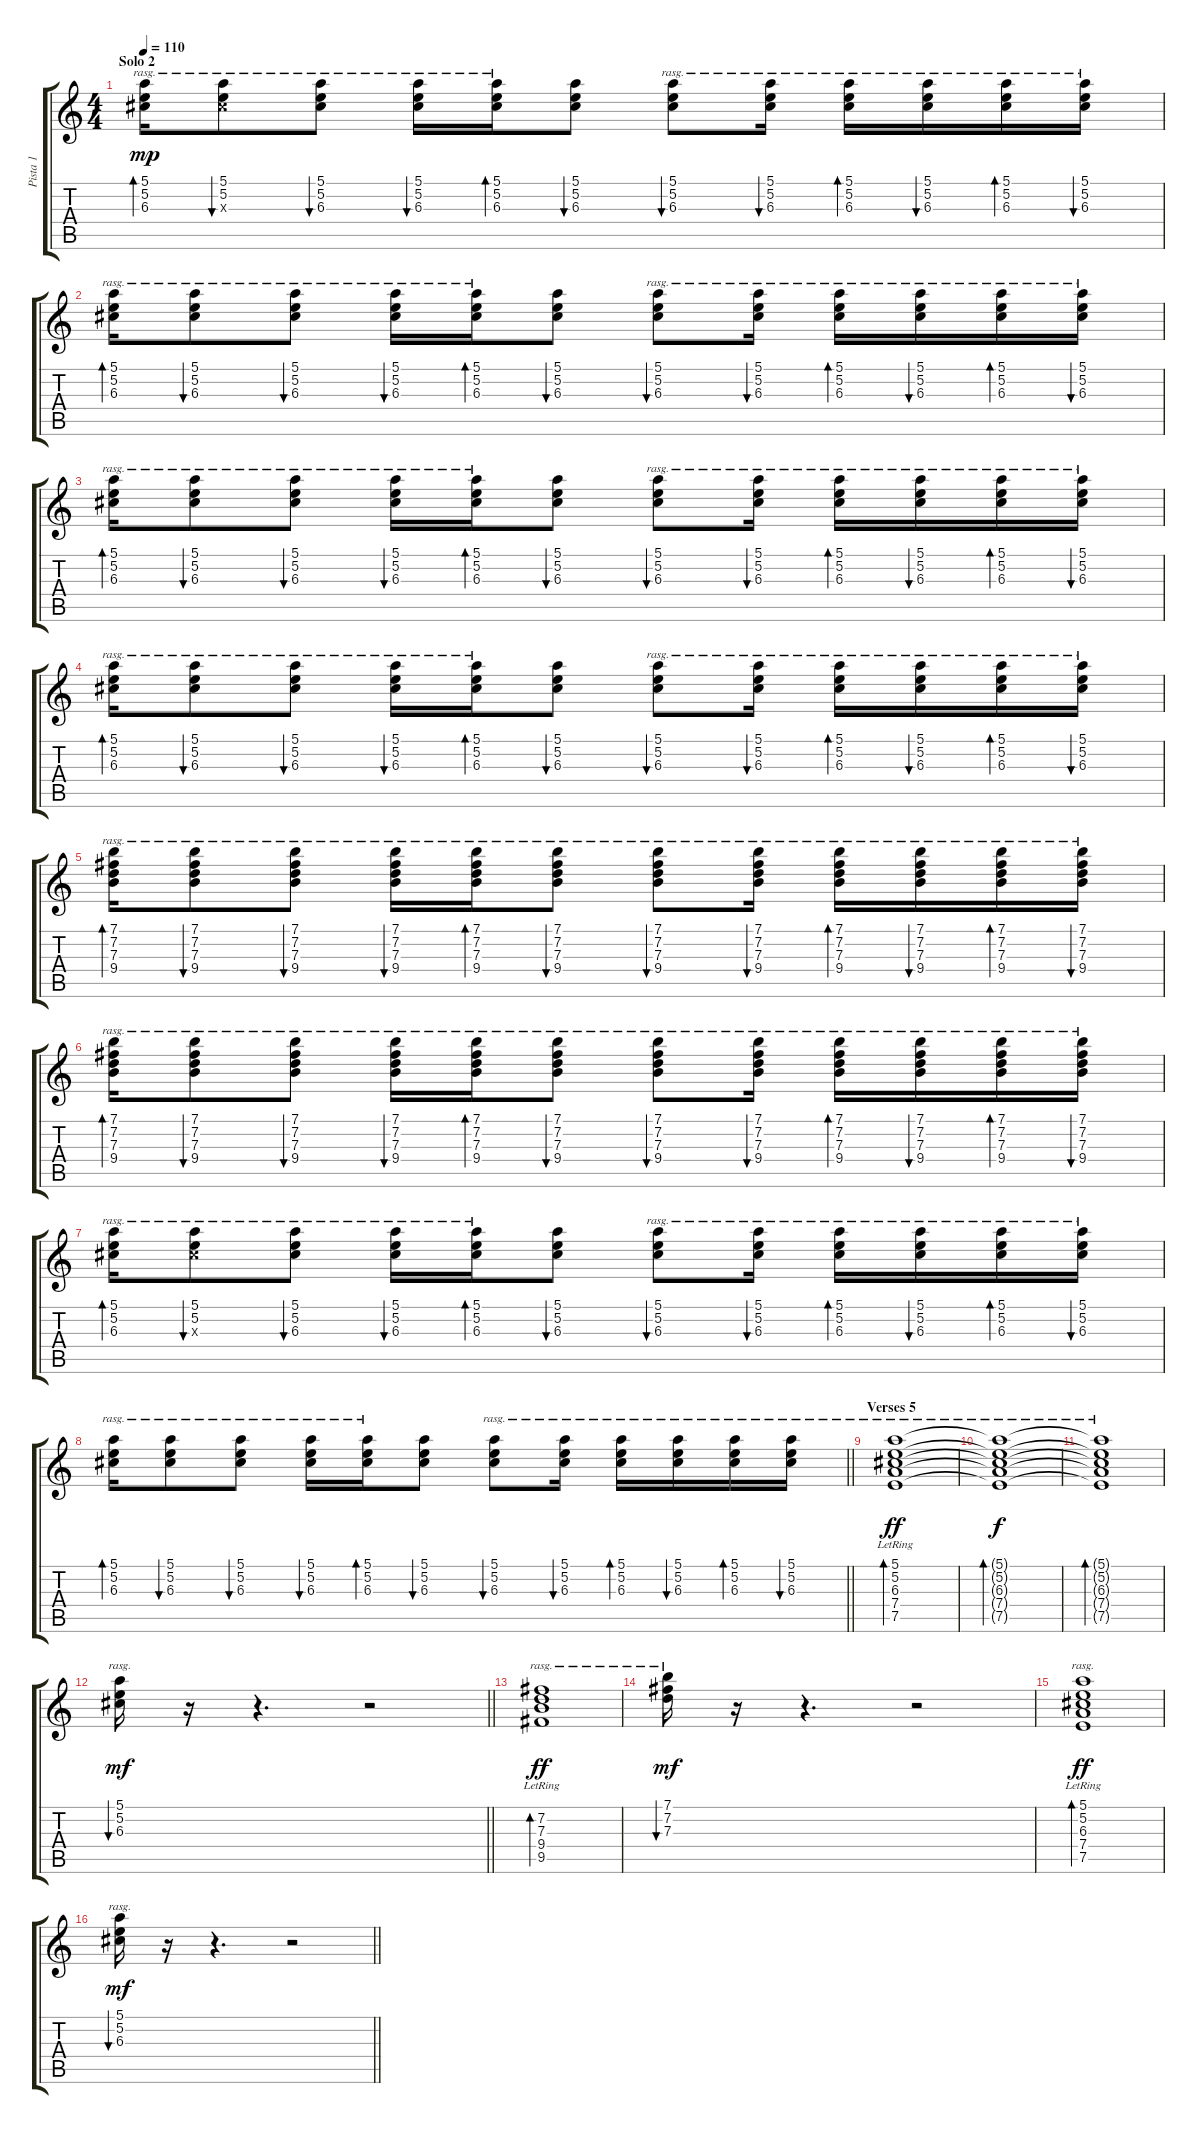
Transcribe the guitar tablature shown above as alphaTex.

\track ("Pista 1" "Pista 1") {instrument electricguitarjazz}
\staff {score tabs}
\tuning (E4 B3 G3 D3 A2 E2) {hide}
\ts (4 4)
\section ("" "Solo 2")
\tempo 110
\clef g2
\ks c
(5.1 5.2 6.3).16{bd 60 rasg ii dy mp instrument distortionguitar} (5.1 5.2 6.3{x}).8{bu 120 rasg ii} (5.1 5.2 6.3).8{bu 120 rasg ii} (5.1 5.2 6.3).16{bu 60 rasg ii} (5.1 5.2 6.3).16{bd 240 rasg ii} (5.1 5.2 6.3).8{bu 60} (5.1 5.2 6.3).8{bu 120 rasg ii} (5.1 5.2 6.3).16{bu 60 rasg ii} (5.1 5.2 6.3).16{bd 240 rasg ii} (5.1 5.2 6.3).16{bu 120 rasg ii} (5.1 5.2 6.3).16{bd 240 rasg ii} (5.1 5.2 6.3).16{bu 120 rasg ii} |
(5.1 5.2 6.3).16{bd 60 rasg ii} (5.1 5.2 6.3).8{bu 120 rasg ii} (5.1 5.2 6.3).8{bu 120 rasg ii} (5.1 5.2 6.3).16{bu 60 rasg ii} (5.1 5.2 6.3).16{bd 240 rasg ii} (5.1 5.2 6.3).8{bu 60} (5.1 5.2 6.3).8{bu 120 rasg ii} (5.1 5.2 6.3).16{bu 60 rasg ii} (5.1 5.2 6.3).16{bd 240 rasg ii} (5.1 5.2 6.3).16{bu 120 rasg ii} (5.1 5.2 6.3).16{bd 240 rasg ii} (5.1 5.2 6.3).16{bu 120 rasg ii} |
(5.1 5.2 6.3).16{bd 60 rasg ii} (5.1 5.2 6.3).8{bu 120 rasg ii} (5.1 5.2 6.3).8{bu 120 rasg ii} (5.1 5.2 6.3).16{bu 60 rasg ii} (5.1 5.2 6.3).16{bd 240 rasg ii} (5.1 5.2 6.3).8{bu 60} (5.1 5.2 6.3).8{bu 120 rasg ii} (5.1 5.2 6.3).16{bu 60 rasg ii} (5.1 5.2 6.3).16{bd 240 rasg ii} (5.1 5.2 6.3).16{bu 120 rasg ii} (5.1 5.2 6.3).16{bd 240 rasg ii} (5.1 5.2 6.3).16{bu 120 rasg ii} |
(5.1 5.2 6.3).16{bd 60 rasg ii} (5.1 5.2 6.3).8{bu 120 rasg ii} (5.1 5.2 6.3).8{bu 120 rasg ii} (5.1 5.2 6.3).16{bu 60 rasg ii} (5.1 5.2 6.3).16{bd 240 rasg ii} (5.1 5.2 6.3).8{bu 60} (5.1 5.2 6.3).8{bu 120 rasg ii} (5.1 5.2 6.3).16{bu 60 rasg ii} (5.1 5.2 6.3).16{bd 240 rasg ii} (5.1 5.2 6.3).16{bu 120 rasg ii} (5.1 5.2 6.3).16{bd 240 rasg ii} (5.1 5.2 6.3).16{bu 120 rasg ii} |
(7.1 7.2 7.3 9.4).16{bd 30 rasg ii} (7.1 7.2 7.3 9.4).8{bu 120 rasg ii} (7.1 7.2 7.3 9.4).8{bu 120 rasg ii} (7.1 7.2 7.3 9.4).16{bu 120 rasg ii} (7.1 7.2 7.3 9.4).16{bd 120 rasg ii} (7.1 7.2 7.3 9.4).8{bu 120 rasg ii} (7.1 7.2 7.3 9.4).8{bu 120 rasg ii} (7.1 7.2 7.3 9.4).16{bu 120 rasg ii} (7.1 7.2 7.3 9.4).16{bd 120 rasg ii} (7.1 7.2 7.3 9.4).16{bu 120 rasg ii} (7.1 7.2 7.3 9.4).16{bd 120 rasg ii} (7.1 7.2 7.3 9.4).16{bu 120 rasg ii} |
(7.1 7.2 7.3 9.4).16{bd 30 rasg ii} (7.1 7.2 7.3 9.4).8{bu 120 rasg ii} (7.1 7.2 7.3 9.4).8{bu 120 rasg ii} (7.1 7.2 7.3 9.4).16{bu 120 rasg ii} (7.1 7.2 7.3 9.4).16{bd 120 rasg ii} (7.1 7.2 7.3 9.4).8{bu 120 rasg ii} (7.1 7.2 7.3 9.4).8{bu 120 rasg ii} (7.1 7.2 7.3 9.4).16{bu 120 rasg ii} (7.1 7.2 7.3 9.4).16{bd 120 rasg ii} (7.1 7.2 7.3 9.4).16{bu 120 rasg ii} (7.1 7.2 7.3 9.4).16{bd 120 rasg ii} (7.1 7.2 7.3 9.4).16{bu 120 rasg ii} |
(5.1 5.2 6.3).16{bd 60 rasg ii instrument distortionguitar} (5.1 5.2 6.3{x}).8{bu 120 rasg ii} (5.1 5.2 6.3).8{bu 120 rasg ii} (5.1 5.2 6.3).16{bu 60 rasg ii} (5.1 5.2 6.3).16{bd 240 rasg ii} (5.1 5.2 6.3).8{bu 60} (5.1 5.2 6.3).8{bu 120 rasg ii} (5.1 5.2 6.3).16{bu 60 rasg ii} (5.1 5.2 6.3).16{bd 240 rasg ii} (5.1 5.2 6.3).16{bu 120 rasg ii} (5.1 5.2 6.3).16{bd 240 rasg ii} (5.1 5.2 6.3).16{bu 120 rasg ii} |
\barLineRight lightlight
(5.1 5.2 6.3).16{bd 60 rasg ii} (5.1 5.2 6.3).8{bu 120 rasg ii} (5.1 5.2 6.3).8{bu 120 rasg ii} (5.1 5.2 6.3).16{bu 60 rasg ii} (5.1 5.2 6.3).16{bd 240 rasg ii} (5.1 5.2 6.3).8{bu 60} (5.1 5.2 6.3).8{bu 120 rasg ii} (5.1 5.2 6.3).16{bu 60 rasg ii} (5.1 5.2 6.3).16{bd 240 rasg ii} (5.1 5.2 6.3).16{bu 120 rasg ii} (5.1 5.2 6.3).16{bd 240 rasg ii} (5.1 5.2 6.3).16{bu 120 rasg ii} |
\section ("" "Verses 5")
(5.1{lr} 5.2{lr} 6.3{lr} 7.4{lr} 7.5{lr}).1{bd 480 rasg ii dy ff instrument electricguitarjazz} |
(5.1{t} 5.2{t} 6.3{t} 7.4{t} 7.5{t}).1{bd 480 rasg ii dy f} |
(5.1{t} 5.2{t} 6.3{t} 7.4{t} 7.5{t}).1{bd 480 rasg ii} |
\barLineRight lightlight
(5.1 5.2 6.3).16{bu 60 rasg ii dy mf} r.16 r.4{d} r.2 |
(7.2{lr} 7.3{lr} 9.4 9.5).1{bd 480 rasg ii dy ff} |
(7.1 7.2 7.3).16{bu 240 rasg ii dy mf} r.16 r.4{d} r.2 |
(5.1{lr} 5.2{lr} 6.3{lr} 7.4{lr} 7.5{lr}).1{bd 480 rasg ii dy ff} |
\barLineRight lightlight
(5.1 5.2 6.3).16{bu 60 rasg ii dy mf} r.16 r.4{d} r.2
